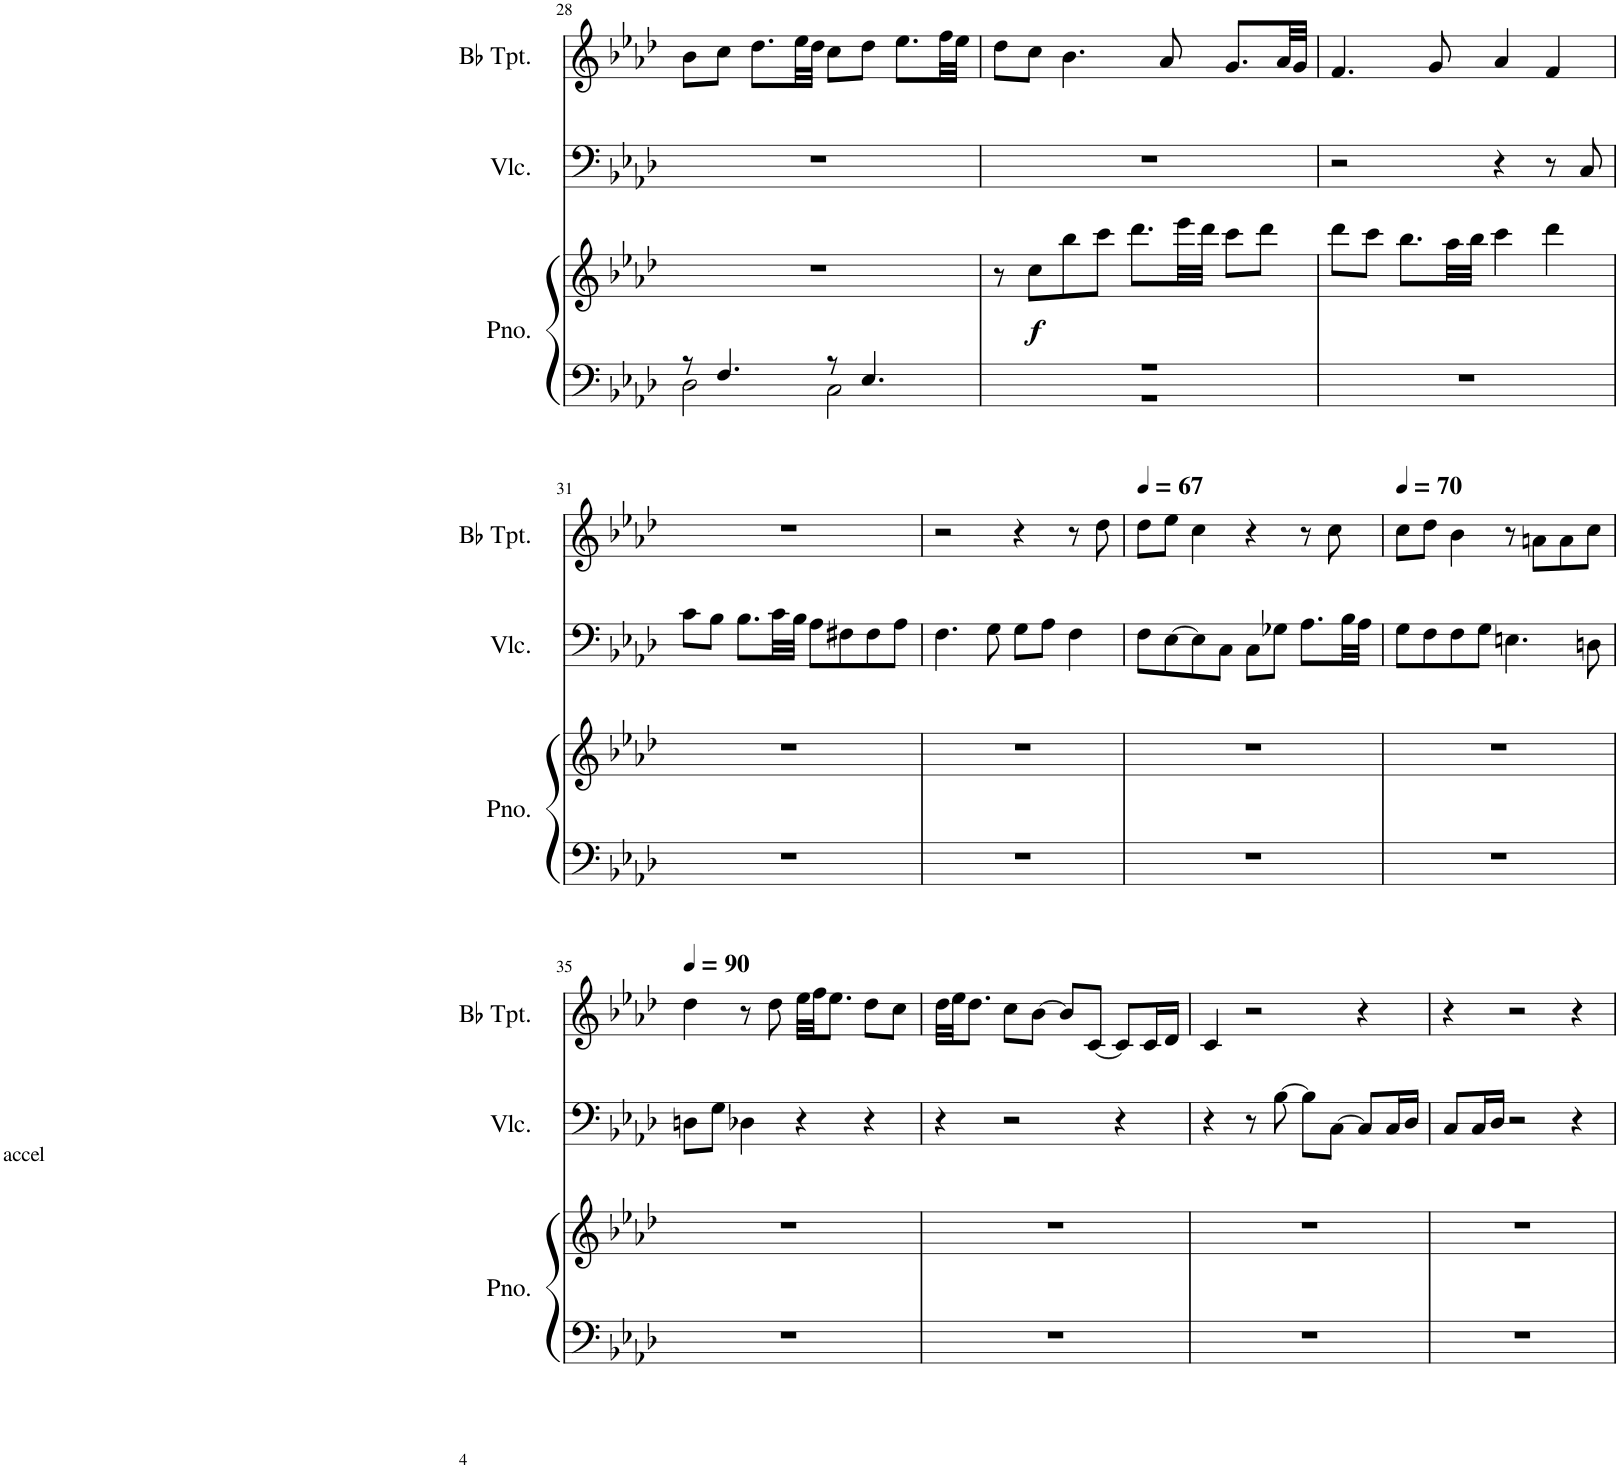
**kern	**kern	**dynam	**kern	**kern
*part3	*part3	*part3	*part2	*part1
*staff4	*staff3	*staff3/4	*staff2	*staff1
*I"Piano	*	*	*I"Violoncello	*I"Bb Trumpet
*I'Pno.	*	*	*I'Vlc.	*I'Bb Tpt.
!!LO:PB:g=z
*clefF4	*clefG2	*	*clefF4	*clefG2
*	*	*	*	*ITrd1c2
*k[b-e-a-d-]	*k[b-e-a-d-]	*	*k[b-e-a-d-]	*k[b-e-a-d-]
*M4/4	*M4/4	*	*M4/4	*M4/4
=28	=28	=28	=28	=28
*^	*	*	*	*
8r	2D-\	1r	.	1r	8b-\L
4.F/	.	.	.	.	8cc\J
.	.	.	.	.	8.dd-\L
.	.	.	.	.	32ee-\LL
.	.	.	.	.	32dd-\JJJ
8r	2C\	.	.	.	8cc\L
4.E-/	.	.	.	.	8dd-\J
.	.	.	.	.	8.ee-\L
.	.	.	.	.	32ff\LL
.	.	.	.	.	32ee-\JJJ
=29	=29	=29	=29	=29	=29
1r	1r	8r	.	1r	8dd-\L
!	!	!	!LO:DY:b	!	!
.	.	8cc\L	f	.	8cc\J
.	.	8bb-\	.	.	4.b-\
.	.	8ccc\J	.	.	.
.	.	8.ddd-\L	.	.	.
.	.	.	.	.	8a-/
.	.	32eee-\LL	.	.	.
.	.	32ddd-\JJJ	.	.	.
.	.	8ccc\L	.	.	8.g/L
.	.	8ddd-\J	.	.	.
.	.	.	.	.	32a-/LL
.	.	.	.	.	32g/JJJ
*v	*v	*	*	*	*
=30	=30	=30	=30	=30
1r	8ddd-\L	.	2r	4.f/
.	8ccc\J	.	.	.
.	8.bb-\L	.	.	.
.	.	.	.	8g/
.	32aa-\LL	.	.	.
.	32bb-\JJJ	.	.	.
.	4ccc\	.	4r	4a-/
.	4ddd-\	.	8r	4f/
.	.	.	8C/	.
!!LO:LB:g=z
=31	=31	=31	=31	=31
!	!	!	!LO:TX:b:t=accel	!
1r	1r	.	8c\L	1r
.	.	.	8B-\J	.
.	.	.	8.B-\L	.
.	.	.	32c\LL	.
.	.	.	32B-\JJJ	.
.	.	.	8A-\L	.
.	.	.	8F#X\	.
.	.	.	8F#\	.
.	.	.	8A-\J	.
=32	=32	=32	=32	=32
1r	1r	.	4.F\	2r
.	.	.	8G\	.
.	.	.	8G\L	4r
.	.	.	8A-\J	.
.	.	.	4F\	8r
.	.	.	.	8dd-\
=33	=33	=33	=33	=33
*	*	*	*	*MM67
1r	1r	.	8F\L	8dd-\L
.	.	.	[8E-\	8ee-\J
.	.	.	8E-\]	4cc\
.	.	.	8C\J	.
.	.	.	8C\L	4r
.	.	.	8G-X\J	.
.	.	.	8.A-\L	8r
.	.	.	.	8cc\
.	.	.	32B-\LL	.
.	.	.	32A-\JJJ	.
=34	=34	=34	=34	=34
*	*	*	*	*MM70
1r	1r	.	8G\L	8cc\L
.	.	.	8F\	8dd-\J
.	.	.	8F\	4b-\
.	.	.	8G\J	.
.	.	.	4.En\	8r
.	.	.	.	8an\L
.	.	.	.	8a\
.	.	.	8Dn\	8cc\J
!!LO:LB:g=z
=35	=35	=35	=35	=35
*	*	*	*	*MM90
1r	1r	.	8Dn\L	4dd-\
.	.	.	8G\J	.
.	.	.	4D-X\	8r
.	.	.	.	8dd-\
.	.	.	4r	32ee-\LLL
.	.	.	.	32ff\JJ
.	.	.	.	8.ee-\J
.	.	.	4r	8dd-\L
.	.	.	.	8cc\J
=36	=36	=36	=36	=36
1r	1r	.	4r	32dd-\LLL
.	.	.	.	32ee-\JJ
.	.	.	.	8.dd-\J
.	.	.	2r	8cc\L
.	.	.	.	[8b-\J
.	.	.	.	8b-/L]
.	.	.	.	[8c/J
.	.	.	4r	8c/L]
.	.	.	.	16c/L
.	.	.	.	16d-/JJ
=37	=37	=37	=37	=37
1r	1r	.	4r	4c/
.	.	.	8r	2r
.	.	.	[8B-\	.
.	.	.	8B-\L]	.
.	.	.	[8C\J	.
.	.	.	8C/L]	4r
.	.	.	16C/L	.
.	.	.	16D-/JJ	.
=38	=38	=38	=38	=38
1r	1r	.	8C/L	4r
.	.	.	16C/L	.
.	.	.	16D-/JJ	.
.	.	.	2r	2r
.	.	.	4r	4r
=	=	=	=	=
*-	*-	*-	*-	*-
